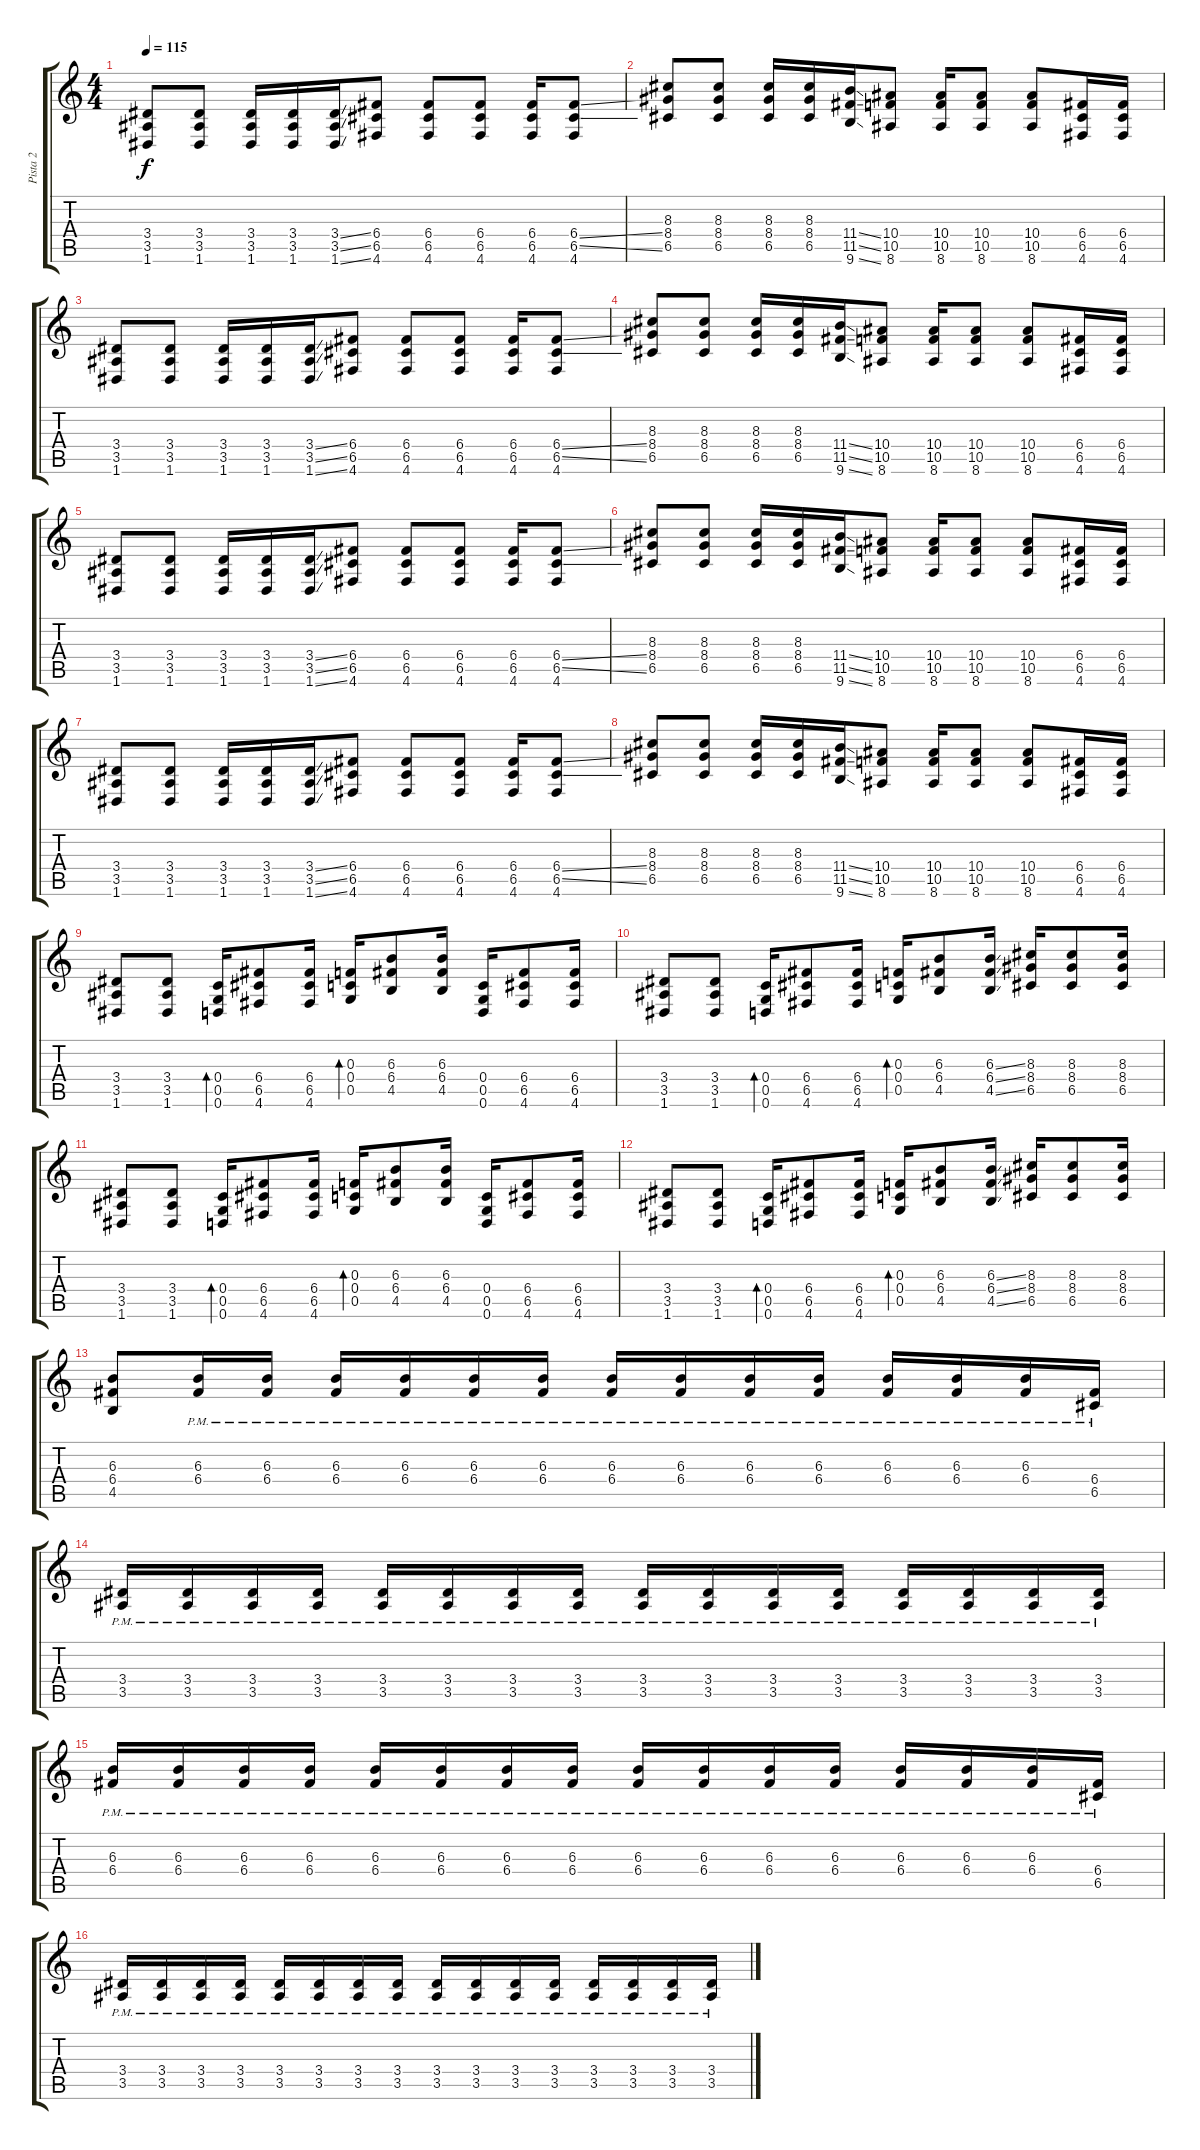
\track ("Pista 2" "Pista 2") {instrument distortionguitar}
\staff {score tabs}
\tuning (D4 A3 F3 C3 G2 D2) {hide}
\ts (4 4)
\tempo 115
\clef g2
\ks c
(3.4 3.5 1.6).8{dy f} (3.4 3.5 1.6).8 (3.4 3.5 1.6).16 (3.4 3.5 1.6).16 (3.4{ss} 3.5{ss} 1.6{ss}).16 (6.4 6.5 4.6).8 (6.4 6.5 4.6).8 (6.4 6.5 4.6).8 (6.4 6.5 4.6).16 (6.4{ss} 6.5{ss} 4.6).8 |
(8.3 8.4 6.5).8 (8.3 8.4 6.5).8 (8.3 8.4 6.5).16 (8.3 8.4 6.5).16 (11.4{ss} 11.5{ss} 9.6{ss}).16 (10.4 10.5 8.6).8 (10.4 10.5 8.6).16 (10.4 10.5 8.6).8 (10.4 10.5 8.6).8 (6.4 6.5 4.6).16 (6.4 6.5 4.6).16 |
(3.4 3.5 1.6).8 (3.4 3.5 1.6).8 (3.4 3.5 1.6).16 (3.4 3.5 1.6).16 (3.4{ss} 3.5{ss} 1.6{ss}).16 (6.4 6.5 4.6).8 (6.4 6.5 4.6).8 (6.4 6.5 4.6).8 (6.4 6.5 4.6).16 (6.4{ss} 6.5{ss} 4.6).8 |
(8.3 8.4 6.5).8 (8.3 8.4 6.5).8 (8.3 8.4 6.5).16 (8.3 8.4 6.5).16 (11.4{ss} 11.5{ss} 9.6{ss}).16 (10.4 10.5 8.6).8 (10.4 10.5 8.6).16 (10.4 10.5 8.6).8 (10.4 10.5 8.6).8 (6.4 6.5 4.6).16 (6.4 6.5 4.6).16 |
(3.4 3.5 1.6).8 (3.4 3.5 1.6).8 (3.4 3.5 1.6).16 (3.4 3.5 1.6).16 (3.4{ss} 3.5{ss} 1.6{ss}).16 (6.4 6.5 4.6).8 (6.4 6.5 4.6).8 (6.4 6.5 4.6).8 (6.4 6.5 4.6).16 (6.4{ss} 6.5{ss} 4.6).8 |
(8.3 8.4 6.5).8 (8.3 8.4 6.5).8 (8.3 8.4 6.5).16 (8.3 8.4 6.5).16 (11.4{ss} 11.5{ss} 9.6{ss}).16 (10.4 10.5 8.6).8 (10.4 10.5 8.6).16 (10.4 10.5 8.6).8 (10.4 10.5 8.6).8 (6.4 6.5 4.6).16 (6.4 6.5 4.6).16 |
(3.4 3.5 1.6).8 (3.4 3.5 1.6).8 (3.4 3.5 1.6).16 (3.4 3.5 1.6).16 (3.4{ss} 3.5{ss} 1.6{ss}).16 (6.4 6.5 4.6).8 (6.4 6.5 4.6).8 (6.4 6.5 4.6).8 (6.4 6.5 4.6).16 (6.4{ss} 6.5{ss} 4.6).8 |
(8.3 8.4 6.5).8 (8.3 8.4 6.5).8 (8.3 8.4 6.5).16 (8.3 8.4 6.5).16 (11.4{ss} 11.5{ss} 9.6{ss}).16 (10.4 10.5 8.6).8 (10.4 10.5 8.6).16 (10.4 10.5 8.6).8 (10.4 10.5 8.6).8 (6.4 6.5 4.6).16 (6.4 6.5 4.6).16 |
(3.4 3.5 1.6).8 (3.4 3.5 1.6).8 (0.4 0.5 0.6).16{bd 240} (6.4 6.5 4.6).8 (6.4 6.5 4.6).16 (0.3 0.4 0.5).16{bd 240} (6.3 6.4 4.5).8 (6.3 6.4 4.5).16 (0.4 0.5 0.6).16 (6.4 6.5 4.6).8 (6.4 6.5 4.6).16 |
(3.4 3.5 1.6).8 (3.4 3.5 1.6).8 (0.4 0.5 0.6).16{bd 240} (6.4 6.5 4.6).8 (6.4 6.5 4.6).16 (0.3 0.4 0.5).16{bd 240} (6.3 6.4 4.5).8 (6.3{ss} 6.4{ss} 4.5{ss}).16 (8.3 8.4 6.5).16 (8.3 8.4 6.5).8 (8.3 8.4 6.5).16 |
(3.4 3.5 1.6).8 (3.4 3.5 1.6).8 (0.4 0.5 0.6).16{bd 240} (6.4 6.5 4.6).8 (6.4 6.5 4.6).16 (0.3 0.4 0.5).16{bd 240} (6.3 6.4 4.5).8 (6.3 6.4 4.5).16 (0.4 0.5 0.6).16 (6.4 6.5 4.6).8 (6.4 6.5 4.6).16 |
(3.4 3.5 1.6).8 (3.4 3.5 1.6).8 (0.4 0.5 0.6).16{bd 240} (6.4 6.5 4.6).8 (6.4 6.5 4.6).16 (0.3 0.4 0.5).16{bd 240} (6.3 6.4 4.5).8 (6.3{ss} 6.4{ss} 4.5{ss}).16 (8.3 8.4 6.5).16 (8.3 8.4 6.5).8 (8.3 8.4 6.5).16 |
(6.3 6.4 4.5).8 (6.3{pm} 6.4{pm}).16 (6.3{pm} 6.4{pm}).16 (6.3{pm} 6.4{pm}).16 (6.3{pm} 6.4{pm}).16 (6.3{pm} 6.4{pm}).16 (6.3{pm} 6.4{pm}).16 (6.3{pm} 6.4{pm}).16 (6.3{pm} 6.4{pm}).16 (6.3{pm} 6.4{pm}).16 (6.3{pm} 6.4{pm}).16 (6.3{pm} 6.4{pm}).16 (6.3{pm} 6.4{pm}).16 (6.3{pm} 6.4{pm}).16 (6.4{pm} 6.5{pm}).16 |
(3.4{pm} 3.5{pm}).16 (3.4{pm} 3.5{pm}).16 (3.4{pm} 3.5{pm}).16 (3.4{pm} 3.5{pm}).16 (3.4{pm} 3.5{pm}).16 (3.4{pm} 3.5{pm}).16 (3.4{pm} 3.5{pm}).16 (3.4{pm} 3.5{pm}).16 (3.4{pm} 3.5{pm}).16 (3.4{pm} 3.5{pm}).16 (3.4{pm} 3.5{pm}).16 (3.4{pm} 3.5{pm}).16 (3.4{pm} 3.5{pm}).16 (3.4{pm} 3.5{pm}).16 (3.4{pm} 3.5{pm}).16 (3.4{pm} 3.5{pm}).16 |
(6.3{pm} 6.4{pm}).16 (6.3{pm} 6.4{pm}).16 (6.3{pm} 6.4{pm}).16 (6.3{pm} 6.4{pm}).16 (6.3{pm} 6.4{pm}).16 (6.3{pm} 6.4{pm}).16 (6.3{pm} 6.4{pm}).16 (6.3{pm} 6.4{pm}).16 (6.3{pm} 6.4{pm}).16 (6.3{pm} 6.4{pm}).16 (6.3{pm} 6.4{pm}).16 (6.3{pm} 6.4{pm}).16 (6.3{pm} 6.4{pm}).16 (6.3{pm} 6.4{pm}).16 (6.3{pm} 6.4{pm}).16 (6.4{pm} 6.5{pm}).16 |
(3.4{pm} 3.5{pm}).16 (3.4{pm} 3.5{pm}).16 (3.4{pm} 3.5{pm}).16 (3.4{pm} 3.5{pm}).16 (3.4{pm} 3.5{pm}).16 (3.4{pm} 3.5{pm}).16 (3.4{pm} 3.5{pm}).16 (3.4{pm} 3.5{pm}).16 (3.4{pm} 3.5{pm}).16 (3.4{pm} 3.5{pm}).16 (3.4{pm} 3.5{pm}).16 (3.4{pm} 3.5{pm}).16 (3.4{pm} 3.5{pm}).16 (3.4{pm} 3.5{pm}).16 (3.4{pm} 3.5{pm}).16 (3.4{pm} 3.5{pm}).16
